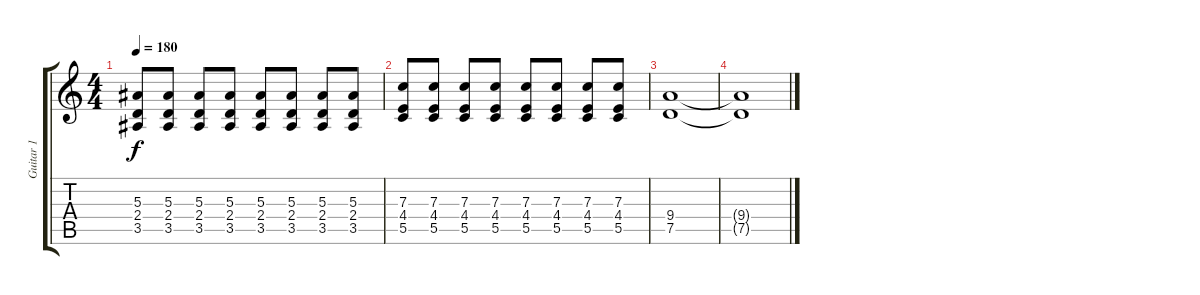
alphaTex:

\track ("Guitar 1" "Guitar 1") {instrument overdrivenguitar}
\staff {score tabs}
\tuning (D4 A3 F3 C3 G2 D2) {hide}
\ts (4 4)
\tempo 180
\clef g2
\ks c
(5.3 2.4 3.5).8{dy f} (5.3 2.4 3.5).8 (5.3 2.4 3.5).8 (5.3 2.4 3.5).8 (5.3 2.4 3.5).8 (5.3 2.4 3.5).8 (5.3 2.4 3.5).8 (5.3 2.4 3.5).8 |
(7.3 4.4 5.5).8 (7.3 4.4 5.5).8 (7.3 4.4 5.5).8 (7.3 4.4 5.5).8 (7.3 4.4 5.5).8 (7.3 4.4 5.5).8 (7.3 4.4 5.5).8 (7.3 4.4 5.5).8 |
(9.4 7.5).1 |
(9.4{t} 7.5{t}).1
